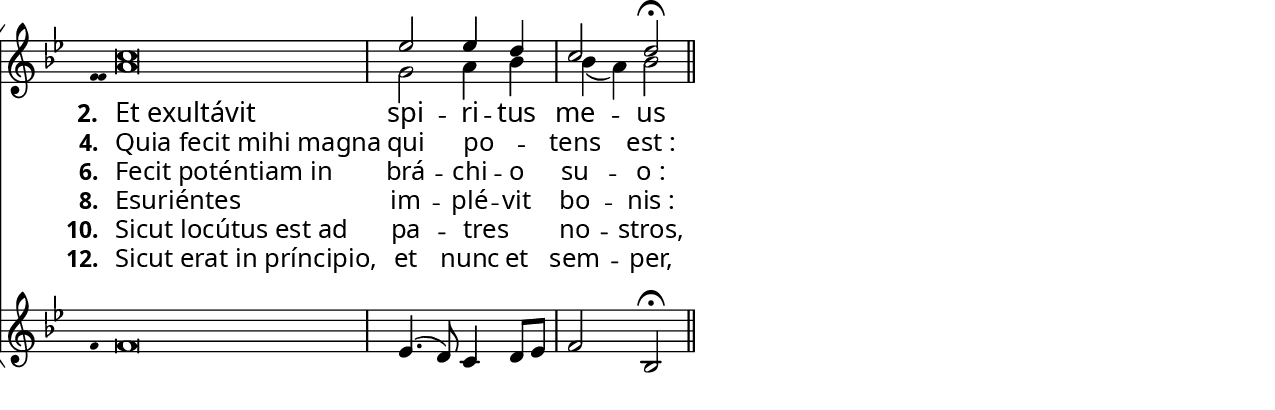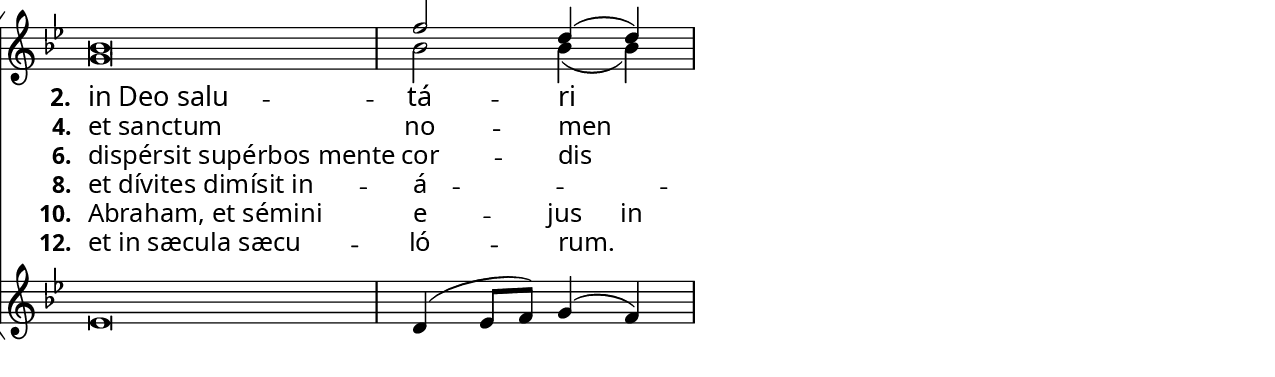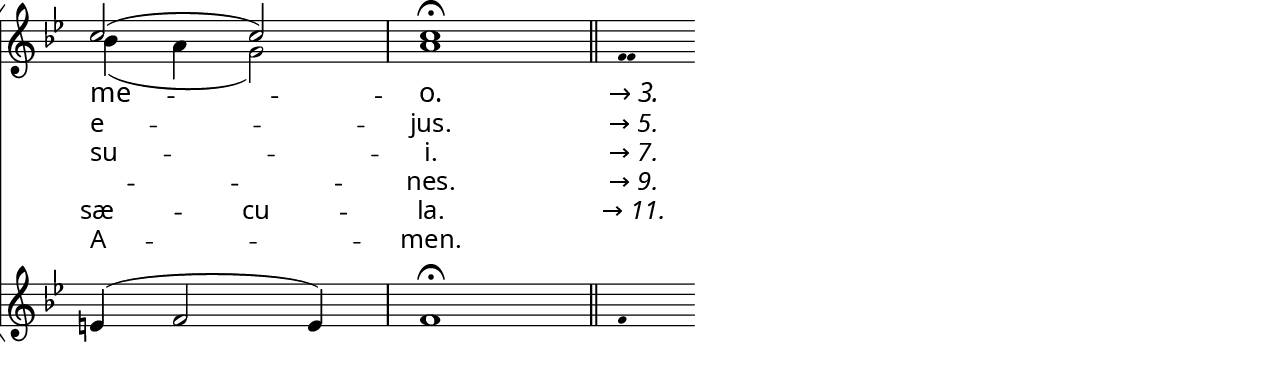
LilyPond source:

\version "2.18.2"

\header {
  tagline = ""
  composer = "Ciro Grassi (1868-1952)"
}
\include "lilypond-book-preamble.ly"

#(set-default-paper-size "letter")

stemOn = {
  \revert Staff.Stem #'transparent
  \revert Staff.Flag #'transparent
  \revert Voice.Stem #'length
}

stemOff = {
  \override Staff.Stem #'transparent = ##t
  \override Staff.Flag #'transparent = ##t
  \override Voice.Stem #'length = #0
}

\layout {
  \context {
    \Score
    \omit BarNumber
  }
}

global = {
  \key bes \major
  \time 4/4
}

sopMusic = \relative c'' {
  \cadenzaOn
  \relative c' { \stemOff \new CueVoice { f4 } \stemOn }
  c\breve \bar "|" \cadenzaOff
  ees2 ees4 d |
  c2 d\fermata | \cadenzaOn \bar "||" \break
  bes\breve \bar "|" \cadenzaOff
  f'2 d4( d4) |
  c2( c) |
  c1\fermata \bar "||"
  \relative c' { \stemOff \new CueVoice { f4 } }
}
sopWords = \lyricmode {

}

altoMusic = \relative c'' {
  \cadenzaOn
  \relative c' { \stemOff \new CueVoice { f4 } \stemOn }
  a\breve \bar "|" \cadenzaOff
  g2 a4 bes4 |
  bes( a) bes2 | \cadenzaOn \bar "||"
  g\breve \bar "|" \cadenzaOff
  bes2 bes4( bes) |
  bes4( a g2) |
  a1 \bar "||"
  \relative c' { \stemOff \new CueVoice { f4 } }
}

tenorMusic = \relative c'' {
  \cadenzaOn
  \relative c { \stemOff \new CueVoice { f4 } \stemOn }
  f,\breve \bar "|" \cadenzaOff
  ees4.( d8) c4 d8[ ees] |
  f2 bes,\fermata | \cadenzaOn \bar "||"
  ees\breve \bar "|" \cadenzaOff
  d4( ees8 f) g4( f) |
  e4( f2 e4) |
  f1\fermata  \bar "||"
  \relative c { \stemOff \new CueVoice { f4 } }
}

tenorAsBassMusic = \relative c'' {
  \cadenzaOn
  \relative c' { \stemOff \new CueVoice { f4 } \stemOn }
  f,\breve \bar "|" \cadenzaOff
  ees4.( d8) c4 d8[ ees] |
  f2 bes,\fermata | \cadenzaOn \bar "||"
  ees\breve \bar "|" \cadenzaOff
  d4( ees8 f) g4( f) |
  e4( f2 e4) |
  f1\fermata  \bar "||"
  \relative c' { \stemOff \new CueVoice { f4 } }
}

bassMusic = \relative c' {
  \cadenzaOn
  \relative c { \stemOff \new CueVoice { f4 } \stemOn }
  f,\breve \bar "|" \cadenzaOff
  c2 f4 f |
  f2 bes\fermata | \cadenzaOn \bar "||"
  ees,\breve \bar "|" \cadenzaOff
  bes'4( c8 d) g,4( bes) |
  c2( c2) |
  f,1\fermata  \bar "||"
  \relative c { \stemOff \new CueVoice { f4 } }
}

hiddenMusic = \relative c'' {
\hideNotes
  \cadenzaOn
  r4
  r\breve \bar "|" \cadenzaOff
  r1 |
  r1 | \cadenzaOn \bar "||"
  r\breve \bar "|" \cadenzaOff
  r1 |
  r1 |
  r1 \bar "||"
  f4
\unHideNotes
}

hiddenWords = \lyricmode {
  \markup\italic"→ 3."
}
hiddenWordsII = \lyricmode {
  \markup\italic"→ 5."
}
hiddenWordsIII = \lyricmode {
  \markup\italic"→ 7."
}
hiddenWordsIV = \lyricmode {
  \markup\italic"→ 9."
}
hiddenWordsV = \lyricmode {
  \markup\italic"→ 11."
}

altoWords = \lyricmode {
%  \override StanzaNumber #'font-name = #"Garamond Premier Pro"
%  \override LyricText #'font-name = #"Garamond Premier Pro"
  \set fontSize = #0.5
  \set stanza = #"2. "
  %\set vocalName = "2. "
  %\set shortVocalName = "2. "
  \once \override LyricText #'self-alignment-X = #LEFT
  Et_exultávit |
%  \once \override LyricText #'self-alignment-X = #CENTER
  spi -- ri -- tus | me -- us |
  \once \override LyricText #'self-alignment-X = #LEFT
  \set stanza = #"2. "
  in_Deo_salu -- |
%  \once \override LyricText #'self-alignment-X = #CENTER
  tá -- ri | me -- | o.
}
altoWordsII = \lyricmode {
%  \override StanzaNumber #'font-name = #"Garamond Premier Pro"
%  \override LyricText #'font-name = #"Garamond Premier Pro"
  \set stanza = #"4. "
  \once \override LyricText #'self-alignment-X = #LEFT
  Quia_fecit_mihi_magna |
  \once \override LyricText #'self-alignment-X = #CENTER
  qui po -- _ | tens est_: |
  \once \override LyricText #'self-alignment-X = #LEFT
  \set stanza = #"4. "
  et_sanctum |
  \once \override LyricText #'self-alignment-X = #CENTER
  no -- men | e -- | jus.
}
altoWordsIII = \lyricmode {
%  \override StanzaNumber #'font-name = #"Garamond Premier Pro"
%  \override LyricText #'font-name = #"Garamond Premier Pro"
  \set stanza = #"6. "
  \once \override LyricText #'self-alignment-X = #LEFT
  Fecit_poténtiam_in |
  \once \override LyricText #'self-alignment-X = #CENTER
  brá -- chi -- o | su -- o_: |
  \once \override LyricText #'self-alignment-X = #LEFT
  \set stanza = #"6. "
  dispérsit_supérbos_mente |
  \once \override LyricText #'self-alignment-X = #CENTER
  cor -- dis | su -- | i.
}
altoWordsIV = \lyricmode {
%  \override StanzaNumber #'font-name = #"Garamond Premier Pro"
%  \override LyricText #'font-name = #"Garamond Premier Pro"
  \set stanza = #"8. "
  \once \override LyricText #'self-alignment-X = #LEFT
  Esuriéntes |
  \once \override LyricText #'self-alignment-X = #CENTER
  im -- plé -- vit | bo -- nis_: |
  \once \override LyricText #'self-alignment-X = #LEFT
  \set stanza = #"8. "
  et_dívites_dimísit_in -- |
  \once \override LyricText #'self-alignment-X = #CENTER
  á -- _ | _ | nes.
}
altoWordsV = \lyricmode {
%  \override StanzaNumber #'font-name = #"Garamond Premier Pro"
%  \override LyricText #'font-name = #"Garamond Premier Pro"
  \set stanza = #"10. "
  \once \override LyricText #'self-alignment-X = #LEFT
  Sicut_locútus_est_ad |
  \once \override LyricText #'self-alignment-X = #CENTER
  pa -- tres _ | no -- stros, |
  \once \override LyricText #'self-alignment-X = #LEFT
  \set stanza = #"10. "
  Abraham,_et_sémini |
  \once \override LyricText #'self-alignment-X = #CENTER
  \set ignoreMelismata = ##t
  e -- jus in | sæ -- cu -- | la.
  \unset ignoreMelismata
}
altoWordsVI = \lyricmode {
%  \override StanzaNumber #'font-name = #"Garamond Premier Pro"
%  \override LyricText #'font-name = #"Garamond Premier Pro"
  \set stanza = #"12. "
  \once \override LyricText #'self-alignment-X = #LEFT
  Sicut_erat_in_príncipio, |
  \once \override LyricText #'self-alignment-X = #CENTER
  et nunc et | sem -- per, |
  \once \override LyricText #'self-alignment-X = #LEFT
  \set stanza = #"12. "
  et_in_sæcula_sæcu -- |
  \once \override LyricText #'self-alignment-X = #CENTER
  ló -- rum. | A -- | men.
}


\score {
  \new ChoirStaff <<
    %\new Lyrics = "sopranos"
    \new Staff = "women" <<
      \new Voice = "sopranos"{
        \voiceOne
        << \global \sopMusic >>
      }
      \new Voice = "altos" {
        \voiceTwo
        << \global \altoMusic >>
      }
    >>
    
    \new Lyrics = "altos"
    \new Lyrics = "altosII"
    \new Lyrics = "altosIII"
    \new Lyrics = "altosIV"
    \new Lyrics = "altosV"
    \new Lyrics = "altosVI"
    
    \new Staff = "men" <<
      \new Voice = "bass" {
        \voiceOne
        << \global \tenorAsBassMusic >>
      }
      \new Voice = "hidden"{
        \voiceThree
        << \global \hiddenMusic >>
      }
    >>
    \context Lyrics = "altos" \lyricsto "sopranos" \altoWords
  \context Lyrics = "altos" \lyricsto "hidden" \hiddenWords
    \context Lyrics = "altosII" \lyricsto "sopranos" \altoWordsII
  \context Lyrics = "altosII" \lyricsto "hidden" \hiddenWordsII
    \context Lyrics = "altosIII" \lyricsto "sopranos" \altoWordsIII
  \context Lyrics = "altosIII" \lyricsto "hidden" \hiddenWordsIII
    \context Lyrics = "altosIV" \lyricsto "sopranos" \altoWordsIV
  \context Lyrics = "altosIV" \lyricsto "hidden" \hiddenWordsIV
    \context Lyrics = "altosV" \lyricsto "sopranos" \altoWordsV
  \context Lyrics = "altosV" \lyricsto "hidden" \hiddenWordsV
    \context Lyrics = "altosVI" \lyricsto "sopranos" \altoWordsVI
  >>
  \layout {
    \context {
      \Staff
      \remove "Time_signature_engraver"
    }
  }
}


\paper {
  %myStaffSize = #19
  myStaffSize = #19
  indent = 0\mm
  %line-width = 7.5\in
  line-width = 6\in - 1.25\in
  %ragged-right = ##t
  force-assignment = #""
  line-width = #(- line-width (* mm  3.000000))
  #(define fonts
   (make-pango-font-tree "Garamond Premier Pro"
                         "Garamond Premier Pro"
                         "Garamond Premier Pro"
                          (/ myStaffSize 19)))
}
